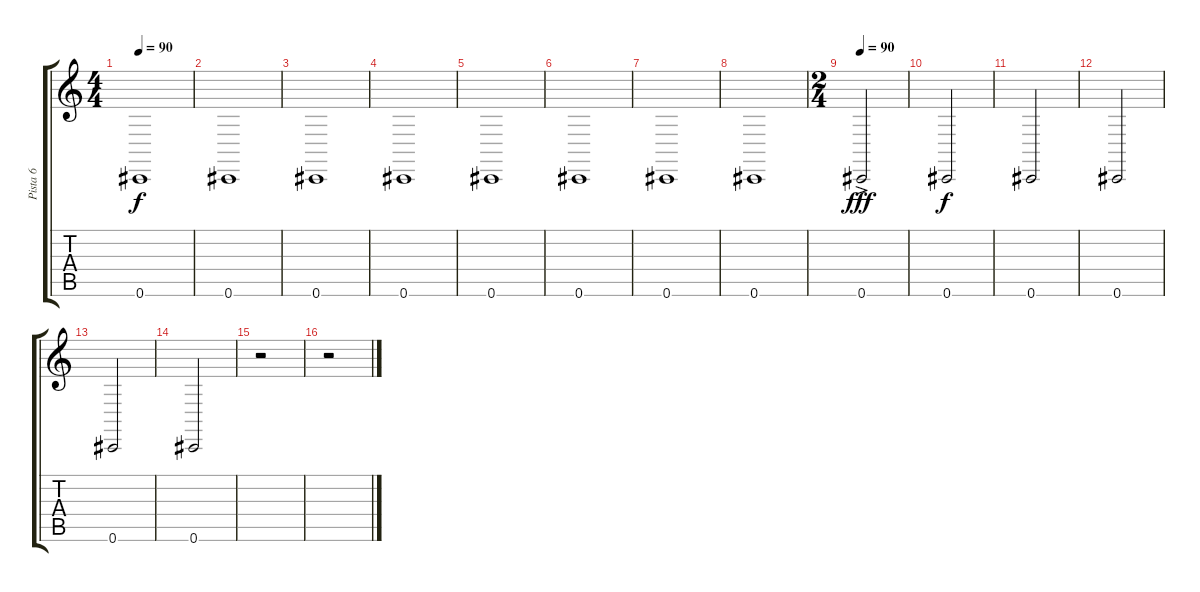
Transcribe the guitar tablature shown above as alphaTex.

\track ("Pista 6" "Pista 6") {instrument choiraahs}
\staff {score tabs}
\tuning (Db4 Ab3 E3 B2 Gb2 Db2) {hide}
\ts (4 4)
\tempo 90
\tempo 125
\tempo 90
\clef g2
\ks c
0.6.1{dy f volume 16 instrument fx7echoes} |
0.6.1 |
0.6.1 |
0.6.1 |
0.6.1 |
0.6.1 |
0.6.1 |
0.6.1 |
\ts (2 4)
\tempo 90
0.6{ac}.2{dy fff} |
0.6.2{dy f} |
0.6.2 |
0.6.2 |
0.6.2 |
0.6.2 |
r.2 |
r.2
